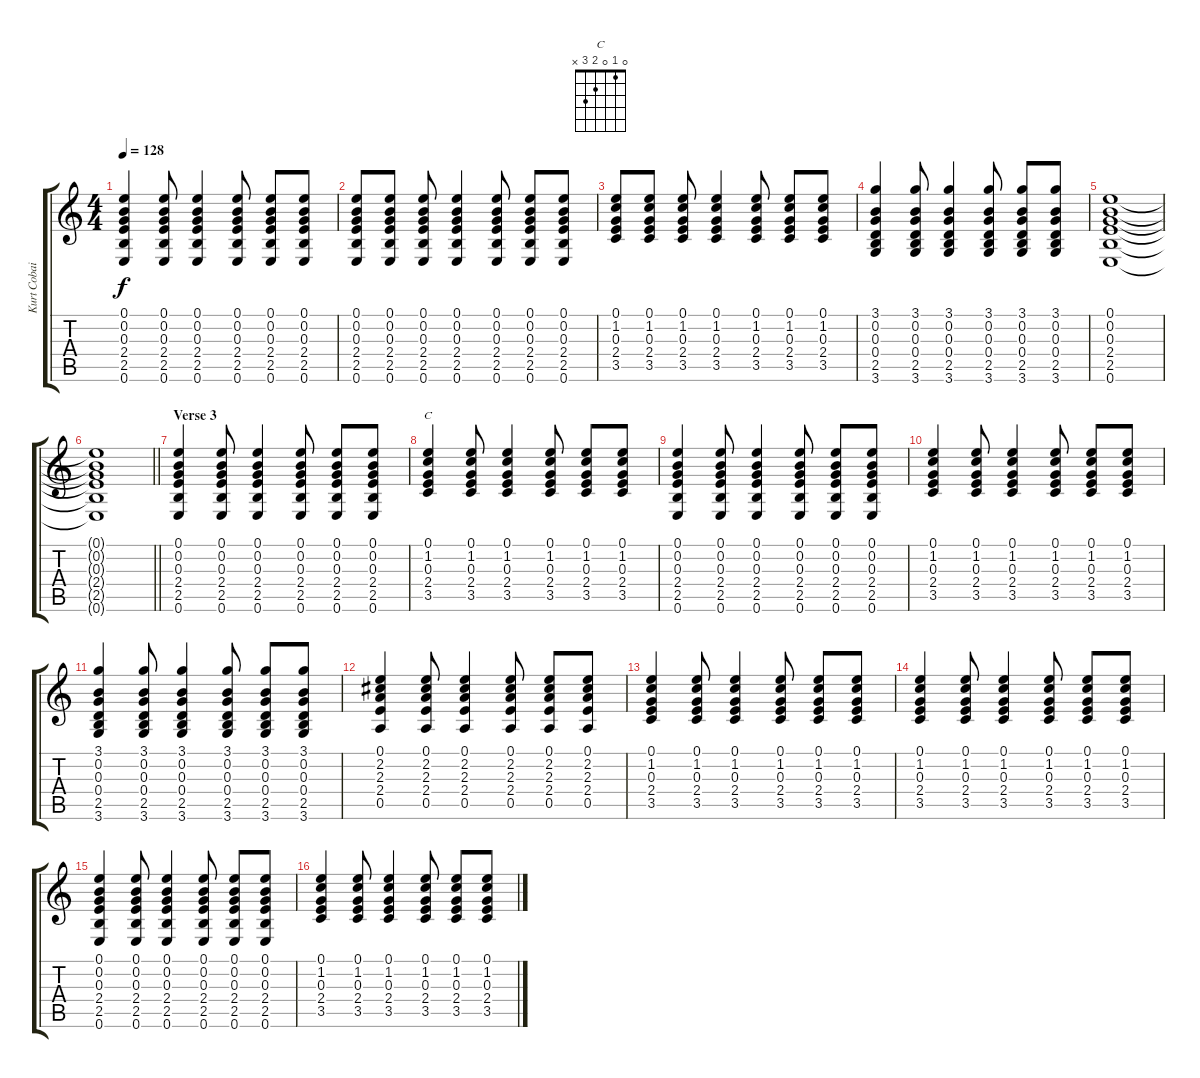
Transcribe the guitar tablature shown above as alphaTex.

\track ("Kurt Cobain" "Kurt Cobai") {instrument acousticguitarsteel}
\staff {score tabs}
\tuning (E4 B3 G3 D3 A2 E2) {hide}
\chord ("C" 0 1 0 2 3 x)
\ts (4 4)
\tempo 128
\clef g2
\ks c
(0.1 0.2 0.3 2.4 2.5 0.6).4{dy f} (0.1 0.2 0.3 2.4 2.5 0.6).8 (0.1 0.2 0.3 2.4 2.5 0.6).4 (0.1 0.2 0.3 2.4 2.5 0.6).8 (0.1 0.2 0.3 2.4 2.5 0.6).8 (0.1 0.2 0.3 2.4 2.5 0.6).8 |
(0.1 0.2 0.3 2.4 2.5 0.6).8 (0.1 0.2 0.3 2.4 2.5 0.6).8 (0.1 0.2 0.3 2.4 2.5 0.6).8 (0.1 0.2 0.3 2.4 2.5 0.6).4 (0.1 0.2 0.3 2.4 2.5 0.6).8 (0.1 0.2 0.3 2.4 2.5 0.6).8 (0.1 0.2 0.3 2.4 2.5 0.6).8 |
(0.1 1.2 0.3 2.4 3.5).8 (0.1 1.2 0.3 2.4 3.5).8 (0.1 1.2 0.3 2.4 3.5).8 (0.1 1.2 0.3 2.4 3.5).4 (0.1 1.2 0.3 2.4 3.5).8 (0.1 1.2 0.3 2.4 3.5).8 (0.1 1.2 0.3 2.4 3.5).8 |
(3.1 0.2 0.3 0.4 2.5 3.6).4 (3.1 0.2 0.3 0.4 2.5 3.6).8 (3.1 0.2 0.3 0.4 2.5 3.6).4 (3.1 0.2 0.3 0.4 2.5 3.6).8 (3.1 0.2 0.3 0.4 2.5 3.6).8 (3.1 0.2 0.3 0.4 2.5 3.6).8 |
(0.1 0.2 0.3 2.4 2.5 0.6).1 |
\barLineRight lightlight
(0.1{t} 0.2{t} 0.3{t} 2.4{t} 2.5{t} 0.6{t}).1 |
\section ("" "Verse 3")
(0.1 0.2 0.3 2.4 2.5 0.6).4{volume 8} (0.1 0.2 0.3 2.4 2.5 0.6).8 (0.1 0.2 0.3 2.4 2.5 0.6).4 (0.1 0.2 0.3 2.4 2.5 0.6).8 (0.1 0.2 0.3 2.4 2.5 0.6).8 (0.1 0.2 0.3 2.4 2.5 0.6).8 |
(0.1 1.2 0.3 2.4 3.5).4{ch "C"} (0.1 1.2 0.3 2.4 3.5).8 (0.1 1.2 0.3 2.4 3.5).4 (0.1 1.2 0.3 2.4 3.5).8 (0.1 1.2 0.3 2.4 3.5).8 (0.1 1.2 0.3 2.4 3.5).8 |
(0.1 0.2 0.3 2.4 2.5 0.6).4 (0.1 0.2 0.3 2.4 2.5 0.6).8 (0.1 0.2 0.3 2.4 2.5 0.6).4 (0.1 0.2 0.3 2.4 2.5 0.6).8 (0.1 0.2 0.3 2.4 2.5 0.6).8 (0.1 0.2 0.3 2.4 2.5 0.6).8 |
(0.1 1.2 0.3 2.4 3.5).4 (0.1 1.2 0.3 2.4 3.5).8 (0.1 1.2 0.3 2.4 3.5).4 (0.1 1.2 0.3 2.4 3.5).8 (0.1 1.2 0.3 2.4 3.5).8 (0.1 1.2 0.3 2.4 3.5).8 |
(3.1 0.2 0.3 0.4 2.5 3.6).4 (3.1 0.2 0.3 0.4 2.5 3.6).8 (3.1 0.2 0.3 0.4 2.5 3.6).4 (3.1 0.2 0.3 0.4 2.5 3.6).8 (3.1 0.2 0.3 0.4 2.5 3.6).8 (3.1 0.2 0.3 0.4 2.5 3.6).8 |
(0.1 2.2 2.3 2.4 0.5).4 (0.1 2.2 2.3 2.4 0.5).8 (0.1 2.2 2.3 2.4 0.5).4 (0.1 2.2 2.3 2.4 0.5).8 (0.1 2.2 2.3 2.4 0.5).8 (0.1 2.2 2.3 2.4 0.5).8 |
(0.1 1.2 0.3 2.4 3.5).4 (0.1 1.2 0.3 2.4 3.5).8 (0.1 1.2 0.3 2.4 3.5).4 (0.1 1.2 0.3 2.4 3.5).8 (0.1 1.2 0.3 2.4 3.5).8 (0.1 1.2 0.3 2.4 3.5).8 |
(0.1 1.2 0.3 2.4 3.5).4 (0.1 1.2 0.3 2.4 3.5).8 (0.1 1.2 0.3 2.4 3.5).4 (0.1 1.2 0.3 2.4 3.5).8 (0.1 1.2 0.3 2.4 3.5).8 (0.1 1.2 0.3 2.4 3.5).8 |
(0.1 0.2 0.3 2.4 2.5 0.6).4{volume 8} (0.1 0.2 0.3 2.4 2.5 0.6).8 (0.1 0.2 0.3 2.4 2.5 0.6).4 (0.1 0.2 0.3 2.4 2.5 0.6).8 (0.1 0.2 0.3 2.4 2.5 0.6).8 (0.1 0.2 0.3 2.4 2.5 0.6).8 |
(0.1 1.2 0.3 2.4 3.5).4 (0.1 1.2 0.3 2.4 3.5).8 (0.1 1.2 0.3 2.4 3.5).4 (0.1 1.2 0.3 2.4 3.5).8 (0.1 1.2 0.3 2.4 3.5).8 (0.1 1.2 0.3 2.4 3.5).8
